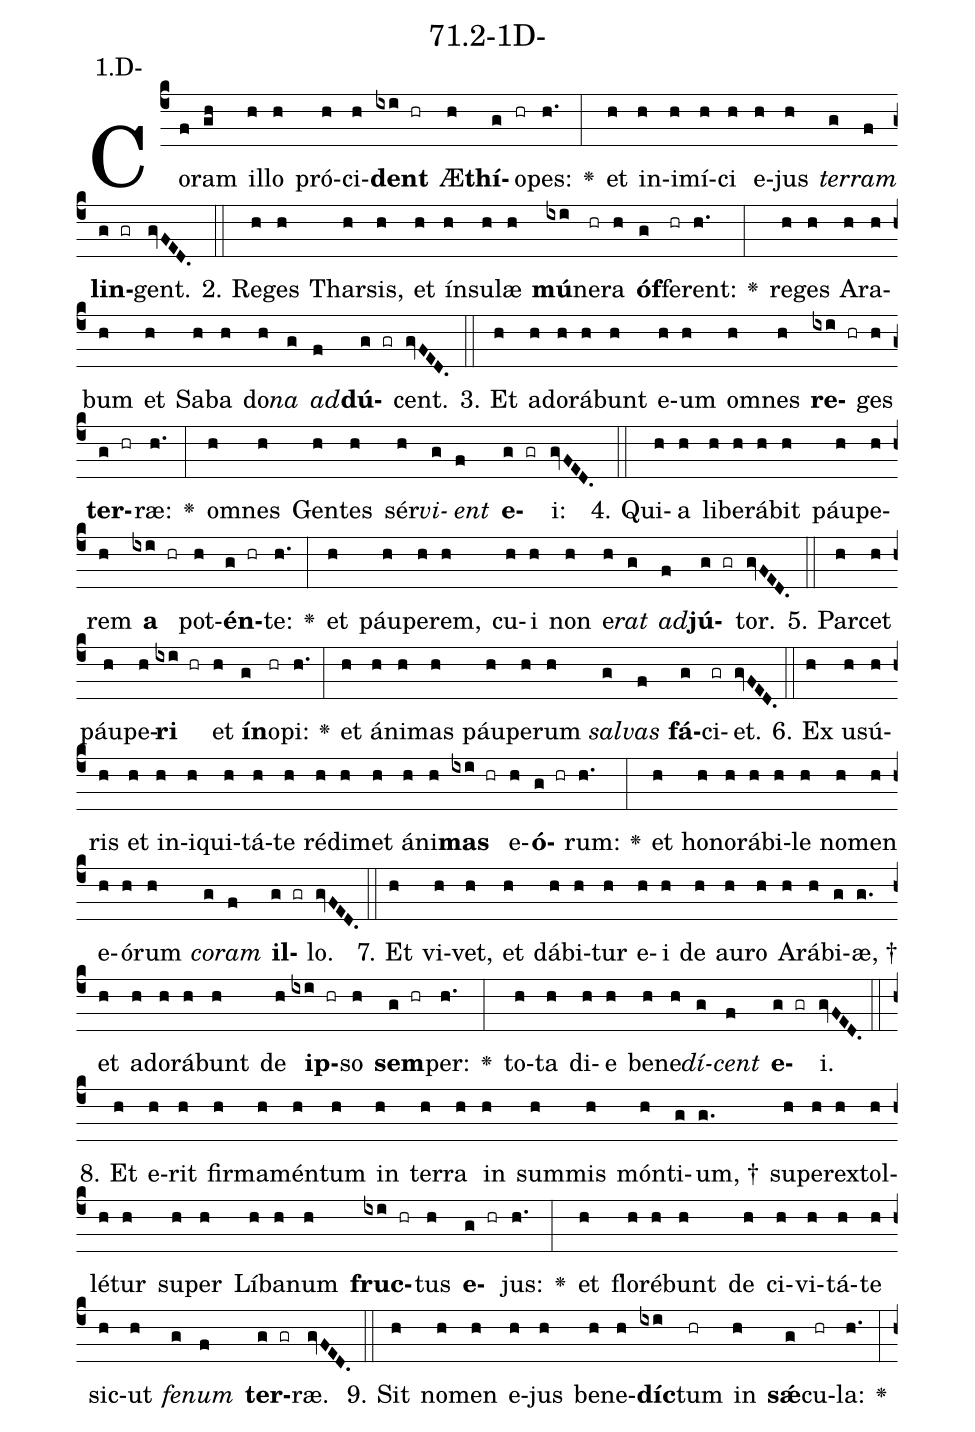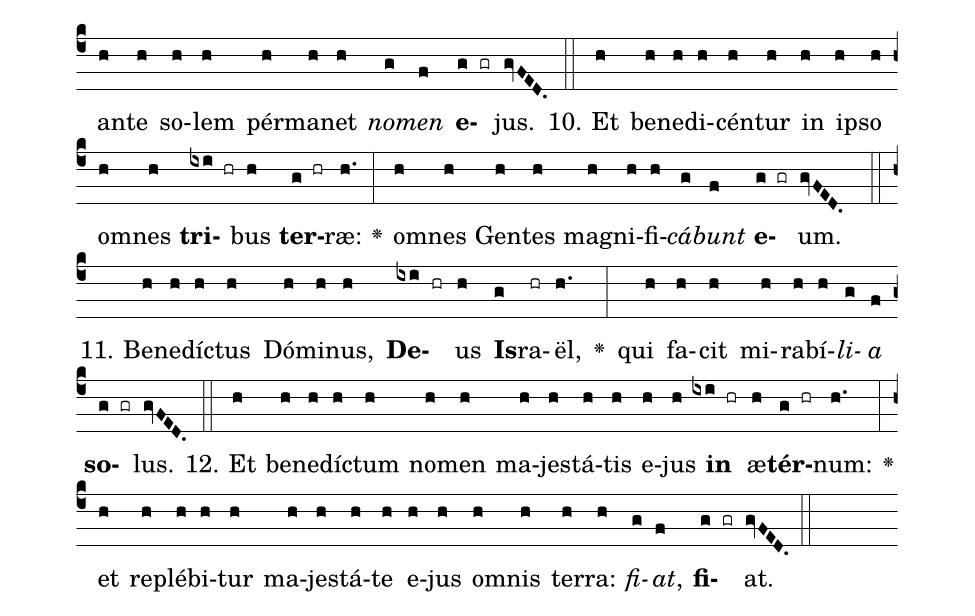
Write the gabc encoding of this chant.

name: 71.2-1D-;
annotation: 1.D-;
%%
(c4)Co(f)ram(gh) il(h)lo(h) pró(h)ci(h)<b>dent</b>(ixi hr) Æ(h)<b>thí</b>(g)o(hr)pes:(h.) <v>\greheightstar</v>(:) et(h) in(h)i(h)mí(h)ci(h) e(h)jus(h) <i>ter</i>(g)<i>ram</i>(f) <b>lin</b>(g gr)gent.(gvFED.) (::)
2. Re(h)ges(h) Thar(h)sis,(h) et(h) ín(h)su(h)læ(h) <b>mú</b>(ixi)ne(hr)ra(h) <b>óf</b>(g)fe(hr)rent:(h.) <v>\greheightstar</v>(:) re(h)ges(h) A(h)ra(h)bum(h) et(h) Sa(h)ba(h) do(h)<i>na</i>(g) <i>ad</i>(f)<b>dú</b>(g gr)cent.(gvFED.) (::)
3. Et(h) ad(h)o(h)rá(h)bunt(h) e(h)um(h) om(h)nes(h) <b>re</b>(ixi hr)ges(h) <b>ter</b>(g hr)ræ:(h.) <v>\greheightstar</v>(:) om(h)nes(h) Gen(h)tes(h) sér(h)<i>vi</i>(g)<i>ent</i>(f) <b>e</b>(g gr)i:(gvFED.) (::)
4. Qui(h)a(h) li(h)be(h)rá(h)bit(h) páu(h)pe(h)rem(h) <b>a</b>(ixi hr) pot(h)<b>én</b>(g hr)te:(h.) <v>\greheightstar</v>(:) et(h) páu(h)pe(h)rem,(h) cu(h)i(h) non(h) e(h)<i>rat</i>(g) <i>ad</i>(f)<b>jú</b>(g gr)tor.(gvFED.) (::)
5. Par(h)cet(h) páu(h)pe(h)<b>ri</b>(ixi hr) et(h) <b>ín</b>(g)o(hr)pi:(h.) <v>\greheightstar</v>(:) et(h) á(h)ni(h)mas(h) páu(h)pe(h)rum(h) <i>sal</i>(g)<i>vas</i>(f) <b>fá</b>(g)ci(gr)et.(gvFED.) (::)
6. Ex(h) u(h)sú(h)ris(h) et(h) in(h)i(h)qui(h)tá(h)te(h) réd(h)i(h)met(h) á(h)ni(h)<b>mas</b>(ixi hr) e(h)<b>ó</b>(g hr)rum:(h.) <v>\greheightstar</v>(:) et(h) ho(h)no(h)rá(h)bi(h)le(h) no(h)men(h) e(h)ó(h)rum(h) <i>co</i>(g)<i>ram</i>(f) <b>il</b>(g gr)lo.(gvFED.) (::)
7. Et(h) vi(h)vet,(h) et(h) dá(h)bi(h)tur(h) e(h)i(h) de(h) au(h)ro(h) A(h)rá(h)bi(g)æ, †(g.) et(h) ad(h)o(h)rá(h)bunt(h) de(h) <b>ip</b>(ixi hr)so(h) <b>sem</b>(g hr)per:(h.) <v>\greheightstar</v>(:) to(h)ta(h) di(h)e(h) be(h)ne(h)<i>dí</i>(g)<i>cent</i>(f) <b>e</b>(g gr)i.(gvFED.) (::)
8. Et(h) e(h)rit(h) fir(h)ma(h)mén(h)tum(h) in(h) ter(h)ra(h) in(h) sum(h)mis(h) món(h)ti(g)um, †(g.) su(h)per(h)ex(h)tol(h)lé(h)tur(h) su(h)per(h) Lí(h)ba(h)num(h) <b>fruc</b>(ixi hr)tus(h) <b>e</b>(g hr)jus:(h.) <v>\greheightstar</v>(:) et(h) flo(h)ré(h)bunt(h) de(h) ci(h)vi(h)tá(h)te(h) sic(h)ut(h) <i>fe</i>(g)<i>num</i>(f) <b>ter</b>(g gr)ræ.(gvFED.) (::)
9. Sit(h) no(h)men(h) e(h)jus(h) be(h)ne(h)<b>díc</b>(ixi)tum(hr) in(h) <b>sǽ</b>(g)cu(hr)la:(h.) <v>\greheightstar</v>(:) an(h)te(h) so(h)lem(h) pér(h)ma(h)net(h) <i>no</i>(g)<i>men</i>(f) <b>e</b>(g gr)jus.(gvFED.) (::)
10. Et(h) be(h)ne(h)di(h)cén(h)tur(h) in(h) ip(h)so(h) om(h)nes(h) <b>tri</b>(ixi hr)bus(h) <b>ter</b>(g hr)ræ:(h.) <v>\greheightstar</v>(:) om(h)nes(h) Gen(h)tes(h) ma(h)gni(h)fi(h)<i>cá</i>(g)<i>bunt</i>(f) <b>e</b>(g gr)um.(gvFED.) (::)
11. Be(h)ne(h)díc(h)tus(h) Dó(h)mi(h)nus,(h) <b>De</b>(ixi hr)us(h) <b>Is</b>(g)ra(hr)ël,(h.) <v>\greheightstar</v>(:) qui(h) fa(h)cit(h) mi(h)ra(h)bí(h)<i>li</i>(g)<i>a</i>(f) <b>so</b>(g gr)lus.(gvFED.) (::)
12. Et(h) be(h)ne(h)díc(h)tum(h) no(h)men(h) ma(h)jes(h)tá(h)tis(h) e(h)jus(h) <b>in</b>(ixi hr) æ(h)<b>tér</b>(g hr)num:(h.) <v>\greheightstar</v>(:) et(h) re(h)plé(h)bi(h)tur(h) ma(h)jes(h)tá(h)te(h) e(h)jus(h) om(h)nis(h) ter(h)ra:(h) <i>fi</i>(g)<i>at</i>,(f) <b>fi</b>(g gr)at.(gvFED.) (::)
